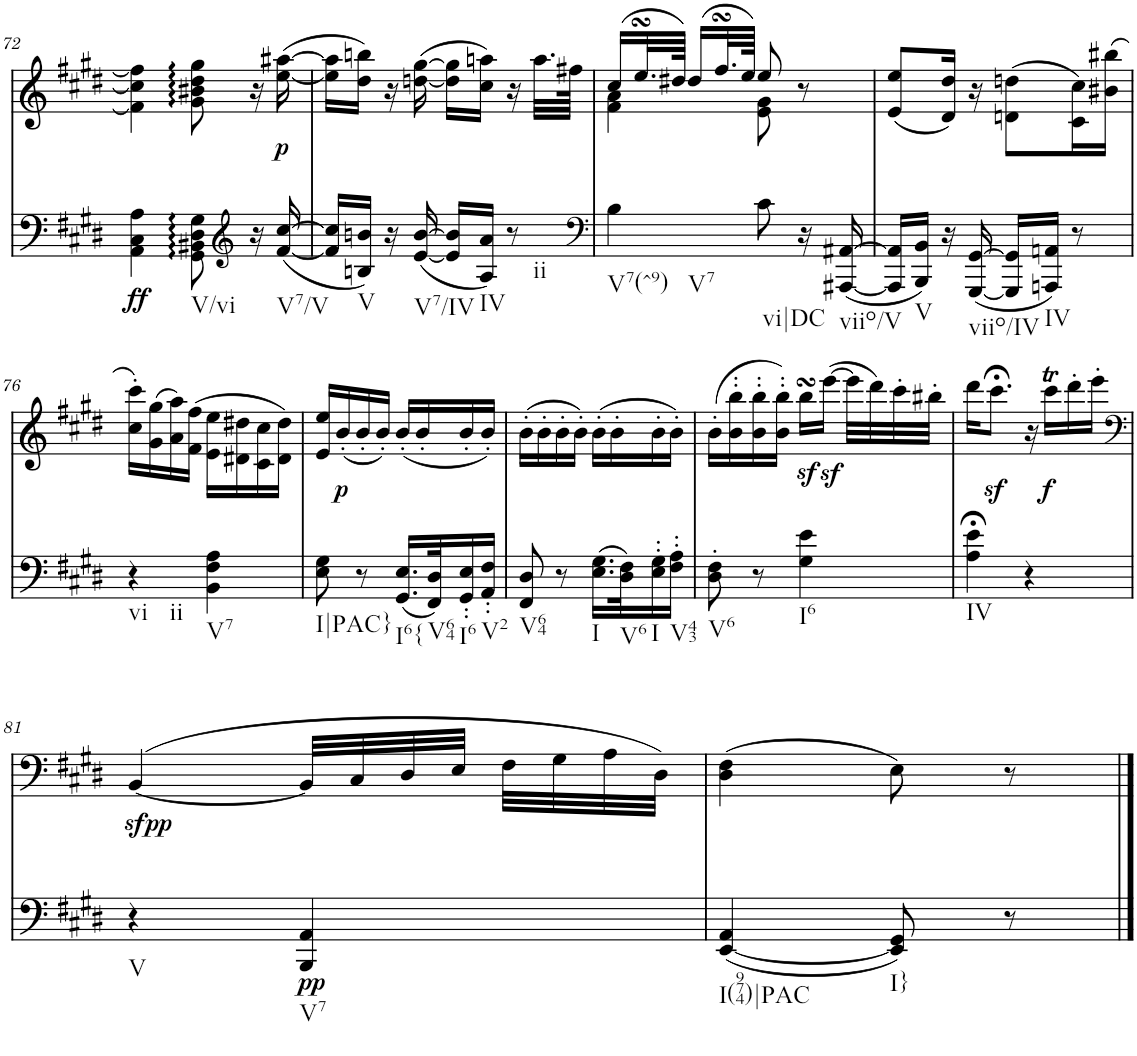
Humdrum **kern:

**kern	**dynam	**kern	**dynam
*part2	*part2	*part1	*part1
*staff2	*staff2	*staff1	*staff1
*I"piano	*	*I"piano	*
*I'Pno	*	*I'Pno	*
!!LO:PB:g=z
*clefF4	*	*clefG2	*
*k[f#c#g#d#]	*	*k[f#c#g#d#]	*
*E:	*	*E:	*
*M2/4	*	*M2/4	*
=72	=72	=72	=72
!	!LO:DY:b	!	!
4AA\ 4C#\ 4A\	ff	4f##\] 4cc#\] 4ff##\]	.
!LO:TX:b:t=V/vi	!	!	!
8GG#\:: 8BB#X\:: 8D#\:: 8G#\::	.	8g#\:: 8b#X\:: 8dd#\:: 8gg#\::	.
*clefG2	*	*	*
16r	.	16r	.
!LO:TX:b:t=V7/V	!	!	!
!	!	!	!LO:DY:b
([16f#/ [16cc#/	.	([16ee\ [16aa#X\	p
=73	=73	=73	=73
16f#/] 16cc#/]LL	.	16ee\] 16aa#\]LL	.
!LO:TX:b:t=V	!	!	!
16Bn/ 16bn/JJ)	.	16dd#\ 16bbn\JJ)	.
16r	.	16r	.
!LO:TX:b:t=V7/IV	!	!	!
([16e/ [16b/	.	([16ddn\ [16gg#\	.
16e/] 16b/]LL	.	16dd\] 16gg#\]LL	.
!LO:TX:b:t=IV	!	!	!
16A/ 16a/JJ)	.	16cc#\ 16aan\JJ)	.
!LO:TX:b:t=ii	!	!	!
8r	.	16r	.
.	.	32.aa\LLL	.
.	.	64ff#X\JJJk	.
=74	=74	=74	=74
*clefF4	*	*	*
*	*	*^	*
!LO:TX:b:t=V7(^9)	!	!	!	!
!LO:TX:b:t=V7	!	!	!	!
4B\	.	(16cc#/LL	4f#\ 4a\	.
.	.	32.eesSSs/L	.	.
.	.	64dd#X/JJJk)	.	.
.	.	(16dd#/LL	.	.
.	.	32.ff#sSSS/L	.	.
.	.	64ee/JJJk)	.	.
!LO:TX:b:t=vi|DC	!	!	!	!
8c#\	.	8ee/	8e\ 8g#\	.
16r	.	8r	8ryy	.
!LO:TX:b:t=viio/V	!	!	!	!
([16AAA#X/ [16AA#X/	.	.	.	.
*	*	*v	*v	*
=75	=75	=75	=75
16AAA#/] 16AA#/]LL	.	(8e/ 8ee/L	.
!LO:TX:b:t=V	!	!	!
16BBB/ 16BB/JJ)	.	.	.
16r	.	16d#/ 16dd#/Jk)	.
!LO:TX:b:t=viio/IV	!	!	!
([16GGG#/ [16GG#/	.	16r	.
16GGG#/] 16GG#/]LL	.	(8dn\ 8ddn\L	.
!LO:TX:b:t=IV	!	!	!
16AAAn/ 16AAn/JJ)	.	.	.
8r	.	16c#\ 16cc#\L)	.
.	.	(16b#X\ 16bb#X\JJ	.
!!LO:LB:g=z
=76	=76	=76	=76
!LO:TX:b:t=vi	!	!	!
!LO:TX:b:t=ii	!	!	!
4r	.	16cc#\' 16ccc#\'LL)	.
.	.	(16g#\ 16gg#\	.
.	.	16a\ 16aa\)	.
.	.	(16f#\ 16ff#\JJ	.
!LO:TX:b:t=V7	!	!	!
4BB\ 4F#\ 4A\	.	16e\ 16ee\LL	.
.	.	16d#X\ 16dd#X\	.
.	.	16c#\ 16cc#\	.
.	.	16d#\ 16dd#\JJ)	.
=77	=77	=77	=77
!LO:TX:b:t=I|PAC}	!	!	!
8E\ 8G#\	.	16e/ 16ee/LL	.
!	!	!	!LO:DY:b
.	.	(16b'/	p
8r	.	16b'/	.
.	.	16b'/JJ)	.
!LO:TX:b:t=I6{	!	!	!
(16.GG#/ 16.E/LL	.	(16b'/LL	.
.	.	16b'/	.
!LO:TX:b:t=V64	!	!	!
32FF#/ 32D#/K)	.	.	.
!LO:TX:b:t=I6	!	!	!
16GG#/' 16E/'	.	16b'/	.
!LO:TX:b:t=V2	!	!	!
16AA/' 16F#/'JJ	.	16b'/JJ)	.
=78	=78	=78	=78
!LO:TX:b:t=V64	!	!	!
8FF#/ 8D#/	.	(16b'\LL	.
.	.	16b'\	.
8r	.	16b'\	.
.	.	16b'\JJ)	.
!LO:TX:b:t=I	!	!	!
(16.E\ 16.G#\LL	.	(16b'\LL	.
.	.	16b'\	.
!LO:TX:b:t=V6	!	!	!
32D#\ 32F#\K)	.	.	.
!LO:TX:b:t=I	!	!	!
16E\' 16G#\'	.	16b'\	.
!LO:TX:b:t=V43	!	!	!
16F#\' 16A\'JJ	.	16b'\JJ)	.
=79	=79	=79	=79
!LO:TX:b:t=V6	!	!	!
8D#\' 8F#\'	.	(16b'\LL	.
.	.	16b\' 16bb\'	.
8r	.	16b\' 16bb\'	.
.	.	16b\' 16bb\'JJ)	.
!LO:TX:b:t=I6	!	!	!
4G#\ 4e\	.	16bbz<sSSS\LL	.
.	.	([16eeez<\JJ	.
.	.	32eee\LLL]	.
.	.	32ddd#\)	.
.	.	32ccc#'\	.
.	.	32bb#X'\JJJ	.
=80	=80	=80	=80
!LO:TX:b:t=IV	!	!	!
4A\;< 4e\;<	.	16ddd#\KL	.
.	.	8.ccc#z<;<\J	.
4r	.	16r	.
!	!	!	!LO:DY:b
.	.	16ccc#T\LL	f
.	.	16ddd#'\	.
.	.	16eee'\JJ	.
!!LO:LB:g=z
=81	=81	=81	=81
*	*	*clefF4	*
!LO:TX:b:t=V	!	!	!
!	!	!	!LO:DY:b
!	!	!	!LO:DY:n=1:b
4r	.	([4BB/	sfp p
!LO:TX:b:t=V7	!	!	!
!	!LO:DY:b	!	!
4BBB/ 4AA/	pp	32BB/LLL]	.
.	.	32C#/	.
.	.	32D#/	.
.	.	32E/JJJ	.
.	.	32F#\LLL	.
.	.	32G#\	.
.	.	32A\	.
.	.	32D#\JJJ)	.
=82	=82	=82	=82
!LO:TX:b:t=I(974)|PAC	!	!	!
([4EE/ 4AA/	.	(4D#\ 4F#\	.
!LO:TX:b:t=I}	!	!	!
8EE/] 8GG#/)	.	8E\)	.
8r	.	8r	.
==	==	==	==
*-	*-	*-	*-
